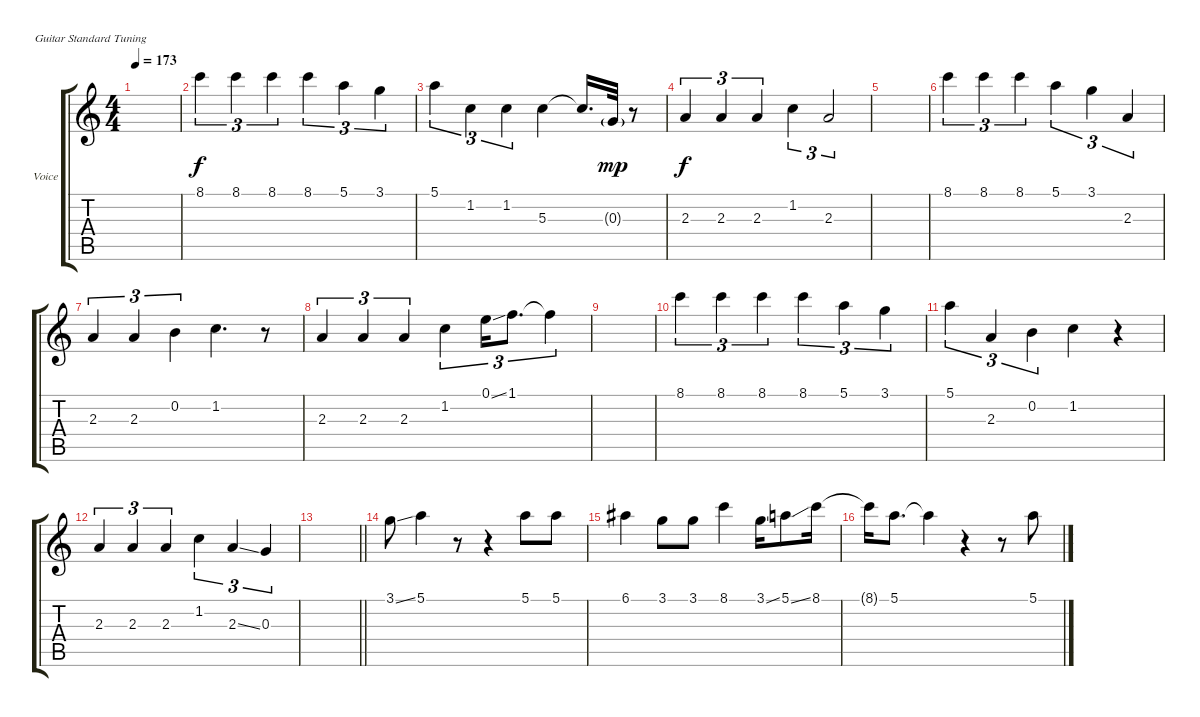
\bracketExtendMode groupsimilarinstruments
\firstSystemTrackNameOrientation horizontal
\otherSystemsTrackNameOrientation horizontal
\track ("Voice" "Voice") {mute instrument acousticguitarsteel}
\staff {score tabs}
\tuning (E4 B3 G3 D3 A2 E2)
\ts (4 4)
\tempo 173
\clef g2
\scale
0.333333
\ks c
|
\scale
0.333333 8.1.4{tu (3 2)} 8.1.4{tu (3 2)} 8.1.4{tu (3 2)} 8.1.4{tu (3 2)} 5.1.4{tu (3 2)} 3.1.4{tu (3 2)} |
\scale
0.333333 5.1.4{tu (3 2)} 1.2.4{tu (3 2)} 1.2.4{tu (3 2)} 5.3.4 5.3{t}.16{d} 0.3{g}.32{dy mp} r.8 |
\scale
0.333333 2.3.4{tu (3 2) dy f} 2.3.4{tu (3 2)} 2.3.4{tu (3 2)} 1.2.4{tu (3 2)} 2.3.2{tu (3 2)} |
\scale
0.333333 |
\scale
0.333333 8.1.4{tu (3 2)} 8.1.4{tu (3 2)} 8.1.4{tu (3 2)} 5.1.4{tu (3 2)} 3.1.4{tu (3 2)} 2.3.4{tu (3 2)} |
\scale
0.333333 2.3.4{tu (3 2)} 2.3.4{tu (3 2)} 0.2.4{tu (3 2)} 1.2.4{d} r.8 |
\scale
0.333333 2.3.4{tu (3 2)} 2.3.4{tu (3 2)} 2.3.4{tu (3 2)} 1.2.4{tu (3 2)} 0.1{ss}.16{tu (3 2)} 1.1.8{d tu (3 2)} 1.1{t}.4{tu (3 2)} |
\scale
0.333333 |
\scale
0.333333 8.1.4{tu (3 2)} 8.1.4{tu (3 2)} 8.1.4{tu (3 2)} 8.1.4{tu (3 2)} 5.1.4{tu (3 2)} 3.1.4{tu (3 2)} |
\scale
0.333333 5.1.4{tu (3 2)} 2.3.4{tu (3 2)} 0.2.4{tu (3 2)} 1.2.4 r.4 |
\scale
0.333333 2.3.4{tu (3 2)} 2.3.4{tu (3 2)} 2.3.4{tu (3 2)} 1.2.4{tu (3 2)} 2.3{ss}.4{tu (3 2)} 0.3.4{tu (3 2)} |
\scale
0.333333
\barLineRight lightlight
|
\scale
0.333333 3.1{ss}.8 5.1.4 r.8 r.4 5.1.8 5.1.8 |
\scale
0.333333 6.1.4 3.1.8 3.1.8 8.1.4 3.1{ss}.16 5.1{ss}.8 8.1.16 |
\scale
0.333333 8.1{t}.16 5.1.8{d} 5.1{t}.4 r.4 r.8 5.1.8
